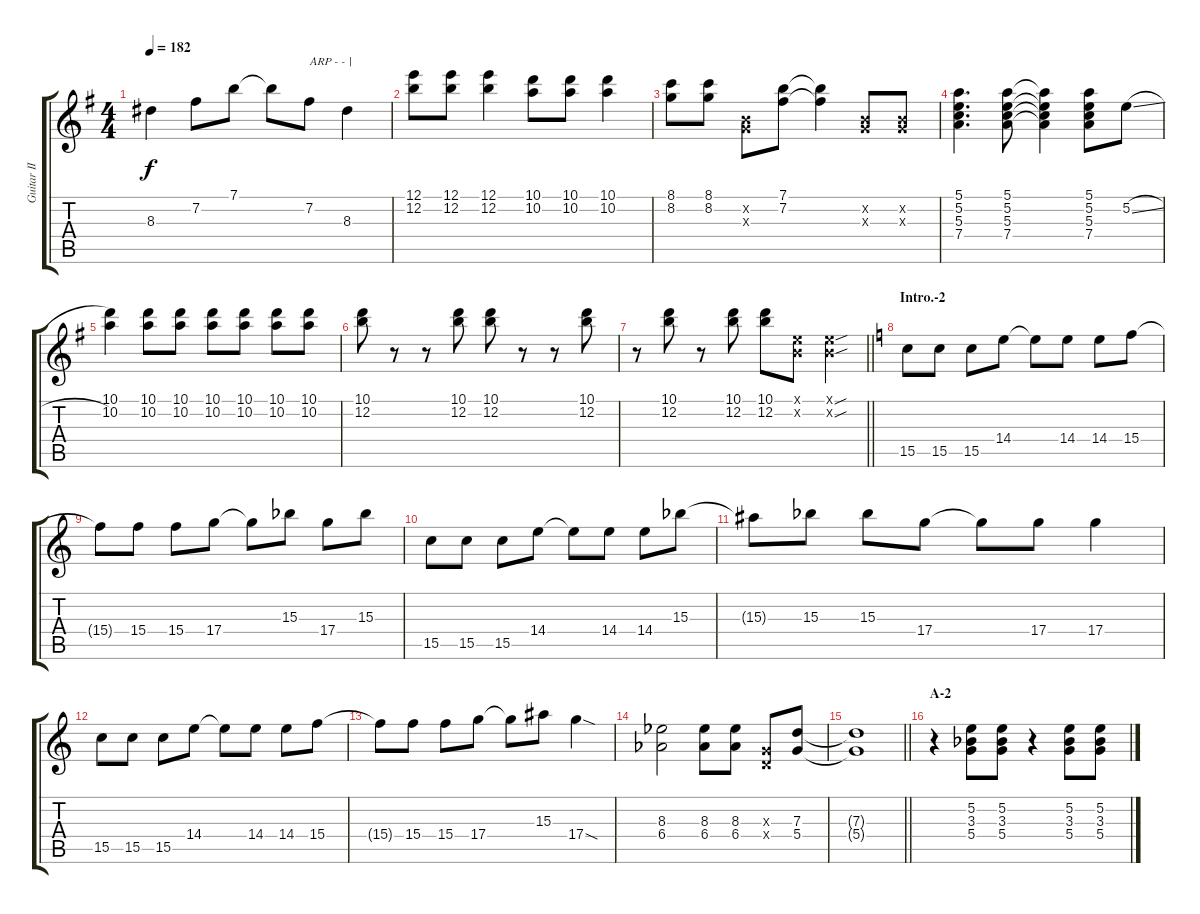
\track ("Guitar II (Nakano Azusa)" "Guitar II ") {instrument overdrivenguitar}
\staff {score tabs}
\tuning (E4 B3 G3 D3 A2 E2) {hide}
\ts (4 4)
\tempo 182
\clef g2
\ks g
8.3.4{dy f} 7.2.8 7.1.8 7.1{t}.8 7.2.8{txt "ARP - - |"} 8.3.4 |
(12.1 12.2).8 (12.1 12.2).8 (12.1 12.2).4 (10.1 10.2).8 (10.1 10.2).8 (10.1 10.2).4 |
(8.1 8.2).8 (8.1 8.2).8 (0.2{x} 0.3{x}).8 (7.1 7.2).8 (7.1{t} 7.2{t}).4 (0.2{x} 0.3{x}).8 (0.2{x} 0.3{x}).8 |
(5.1 5.2 5.3 7.4).4{d} (5.1 5.2 5.3 7.4).8 (5.1{t} 5.2{t} 5.3{t} 7.4{t}).4 (5.1 5.2 5.3 7.4).8 5.2{sl}.8 |
(10.1 10.2).4 (10.1 10.2).8 (10.1 10.2).8 (10.1 10.2).8 (10.1 10.2).8 (10.1 10.2).8 (10.1 10.2).8 |
(10.1 12.2).8 r.8 r.8 (10.1 12.2).8 (10.1 12.2).8 r.8 r.8 (10.1 12.2).8 |
\barLineRight lightlight
r.8 (10.1 12.2).8 r.8 (10.1 12.2).8 (10.1 12.2).8 (0.1{x} 0.2{x}).8 (0.1{sou x} 0.2{sou x}).4 |
\section ("" "Intro.-2")
\ks c
15.5.8 15.5.8 15.5.8 14.4.8 14.4{t}.8 14.4.8 14.4.8 15.4.8 |
15.4{t}.8 15.4.8 15.4.8 17.4.8 17.4{t}.8 15.3{acc b}.8 17.4.8 15.3{acc b}.8 |
15.5.8 15.5.8 15.5.8 14.4.8 14.4{t}.8 14.4.8 14.4.8 15.3{acc b}.8 |
15.3{t}.8 15.3{acc b}.8 15.3{acc b}.8 17.4.8 17.4{t}.8 17.4.8 17.4.4 |
15.5.8 15.5.8 15.5.8 14.4.8 14.4{t}.8 14.4.8 14.4.8 15.4.8 |
15.4{t}.8 15.4.8 15.4.8 17.4.8 17.4{t}.8 15.3.8 17.4{sod}.4 |
(8.3{acc b} 6.4{acc b}).2 (8.3{acc b} 6.4{acc b}).8 (8.3{acc b} 6.4{acc b}).8 (0.3{x} 0.4{x}).8 (7.3 5.4).8 |
\barLineRight lightlight
(7.3{t} 5.4{t}).1 |
\section ("" "A-2")
r.4 (5.2 3.3{acc b} 5.4).8 (5.2 3.3{acc b} 5.4).8 r.4 (5.2 3.3{acc b} 5.4).8 (5.2 3.3{acc b} 5.4).8
